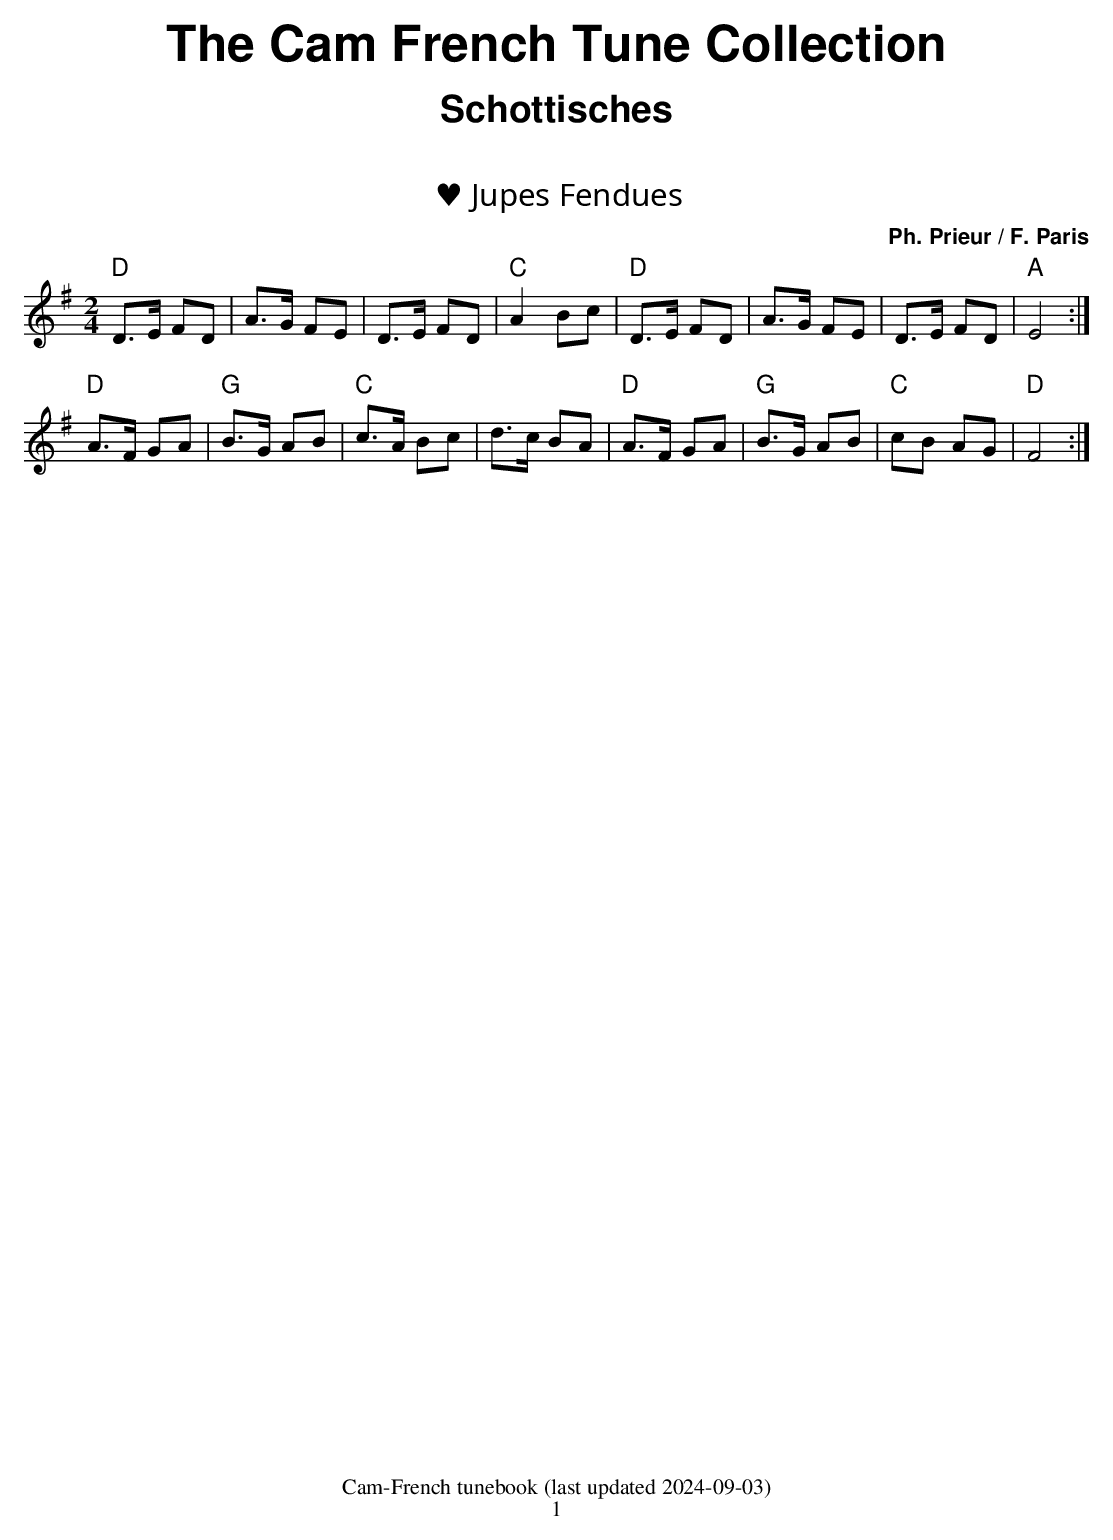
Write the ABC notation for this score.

X:1
T:♥ Jupes Fendues
C:Ph. Prieur / F. Paris
M:2/4
L:1/8
K:Dmix
"D"D>E FD|A>G FE|D>E FD|"C"A2 Bc| \
"D"D>E FD|A>G FE|D>E FD|"A"E4:|
"D"A>F GA|"G"B>G AB|"C"c>A Bc|d>c BA| \
"D"A>F GA|"G"B>G AB|"C"cB AG|"D"F4:|
